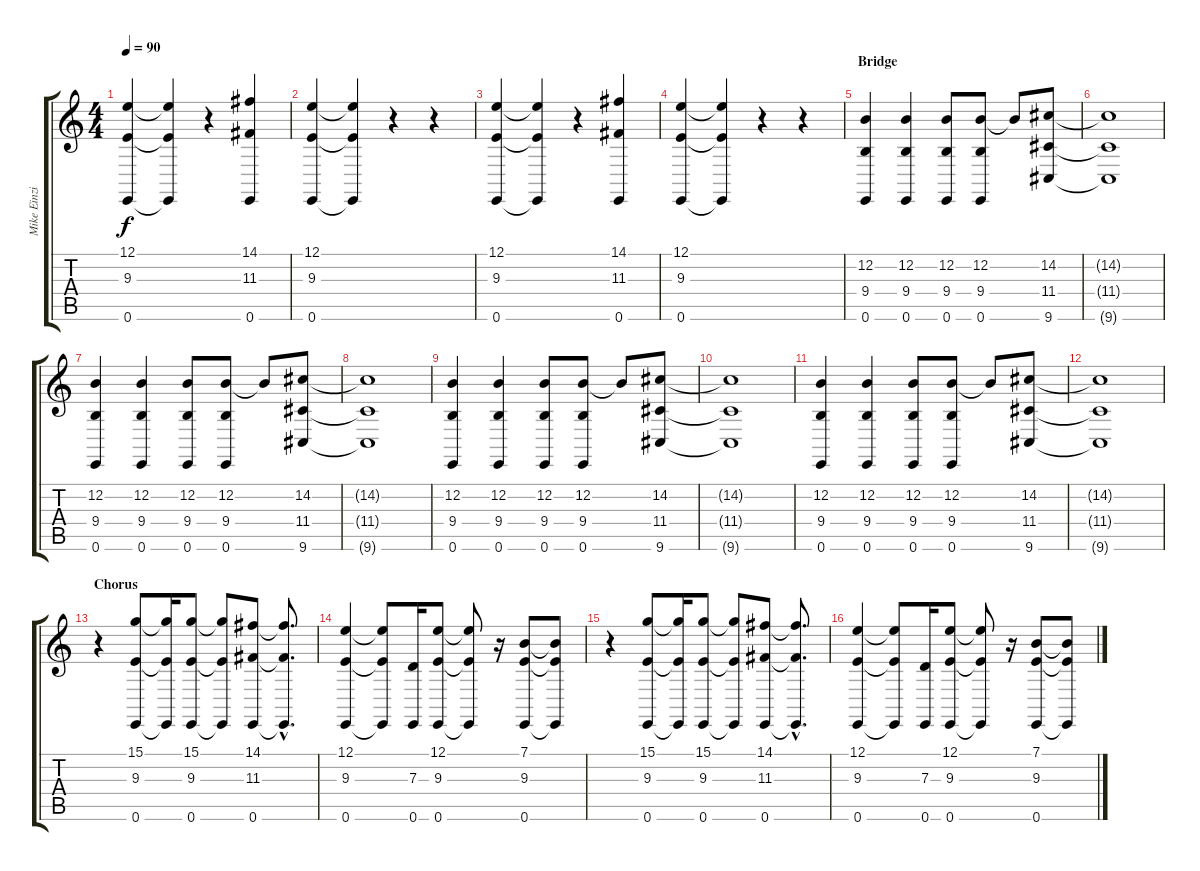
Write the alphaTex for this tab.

\track ("Mike Einziger" "Mike Einzi") {instrument acousticgrandpiano}
\staff {score tabs}
\tuning (E4 B3 G3 D3 A2 E2) {hide}
\ts (4 4)
\tempo 90
\clef g2
\ks c
(12.1 9.3 0.6).4{dy f} (12.1{t} 9.3{t} 0.6{t}).4 r.4 (14.1 11.3 0.6).4 |
(12.1 9.3 0.6).4 (12.1{t} 9.3{t} 0.6{t}).4 r.4 r.4 |
(12.1 9.3 0.6).4 (12.1{t} 9.3{t} 0.6{t}).4 r.4 (14.1 11.3 0.6).4 |
(12.1 9.3 0.6).4 (12.1{t} 9.3{t} 0.6{t}).4 r.4 r.4 |
\section ("" "Bridge")
(12.2 9.4 0.6).4{volume 7} (12.2 9.4 0.6).4 (12.2 9.4 0.6).8 (12.2 9.4 0.6).8 12.2{t}.8 (14.2 11.4 9.6).8 |
(14.2{t} 11.4{t} 9.6{t}).1 |
(12.2 9.4 0.6).4{volume 7} (12.2 9.4 0.6).4 (12.2 9.4 0.6).8 (12.2 9.4 0.6).8 12.2{t}.8 (14.2 11.4 9.6).8 |
(14.2{t} 11.4{t} 9.6{t}).1 |
(12.2 9.4 0.6).4{volume 7} (12.2 9.4 0.6).4 (12.2 9.4 0.6).8 (12.2 9.4 0.6).8 12.2{t}.8 (14.2 11.4 9.6).8 |
(14.2{t} 11.4{t} 9.6{t}).1 |
(12.2 9.4 0.6).4{volume 7} (12.2 9.4 0.6).4 (12.2 9.4 0.6).8 (12.2 9.4 0.6).8 12.2{t}.8 (14.2 11.4 9.6).8 |
(14.2{t} 11.4{t} 9.6{t}).1 |
\section ("" "Chorus")
r.4 (15.1 9.3 0.6).8{volume 9} (15.1{t} 9.3{t} 0.6{t}).16 (15.1 9.3 0.6).8 (15.1{t} 9.3{t} 0.6{t}).8 (14.1 11.3 0.6).8 (14.1{hac t} 11.3{hac t} 0.6{hac t}).8{d} |
(12.1 9.3 0.6).4 (12.1{t} 9.3{t} 0.6{t}).8 (7.3 0.6).16{volume 7} (12.1 9.3 0.6).8{volume 9} (12.1{t} 9.3{t} 0.6{t}).8 r.16 (7.1 9.3 0.6).8 (7.1{t} 9.3{t} 0.6{t}).8 |
r.4 (15.1 9.3 0.6).8{volume 9} (15.1{t} 9.3{t} 0.6{t}).16 (15.1 9.3 0.6).8 (15.1{t} 9.3{t} 0.6{t}).8 (14.1 11.3 0.6).8 (14.1{hac t} 11.3{hac t} 0.6{hac t}).8{d} |
(12.1 9.3 0.6).4 (12.1{t} 9.3{t} 0.6{t}).8 (7.3 0.6).16{volume 7} (12.1 9.3 0.6).8{volume 9} (12.1{t} 9.3{t} 0.6{t}).8 r.16 (7.1 9.3 0.6).8 (7.1{t} 9.3{t} 0.6{t}).8
